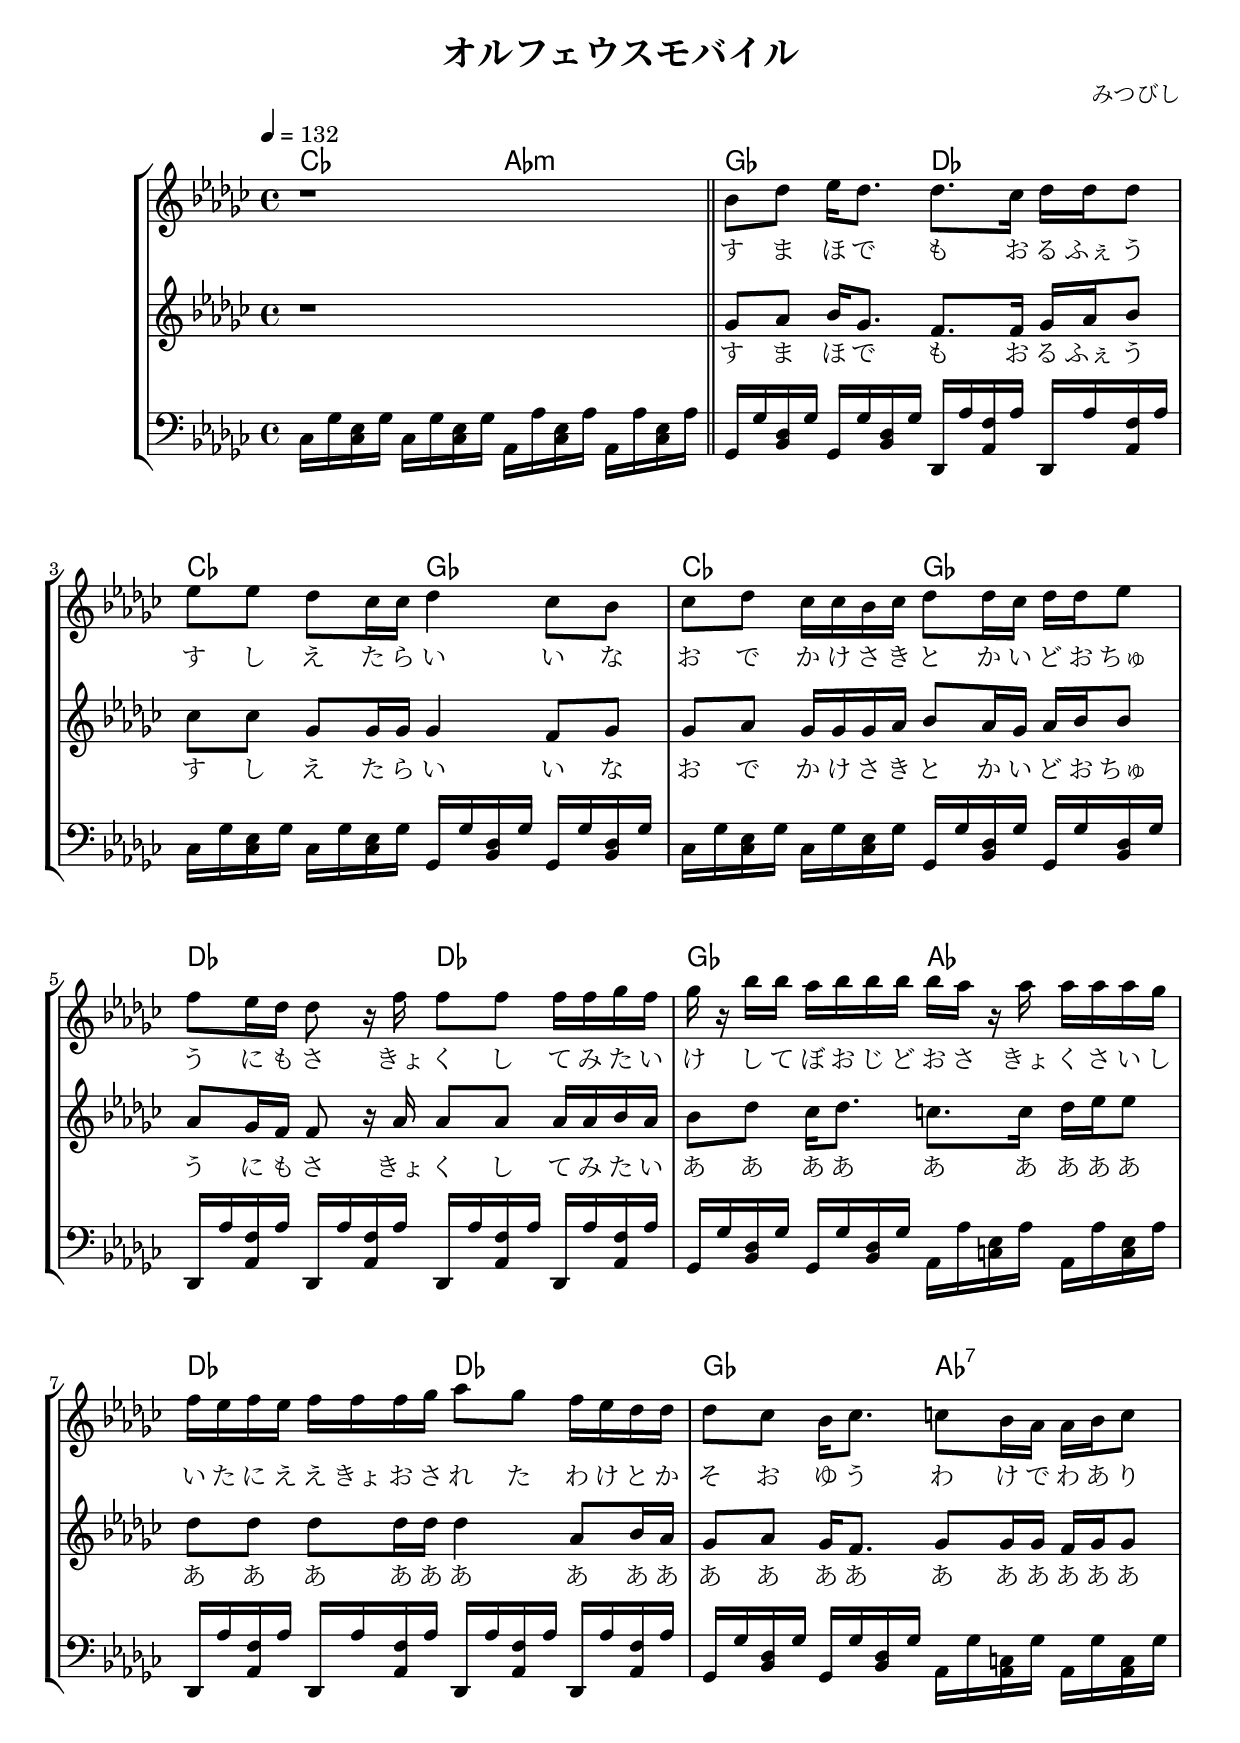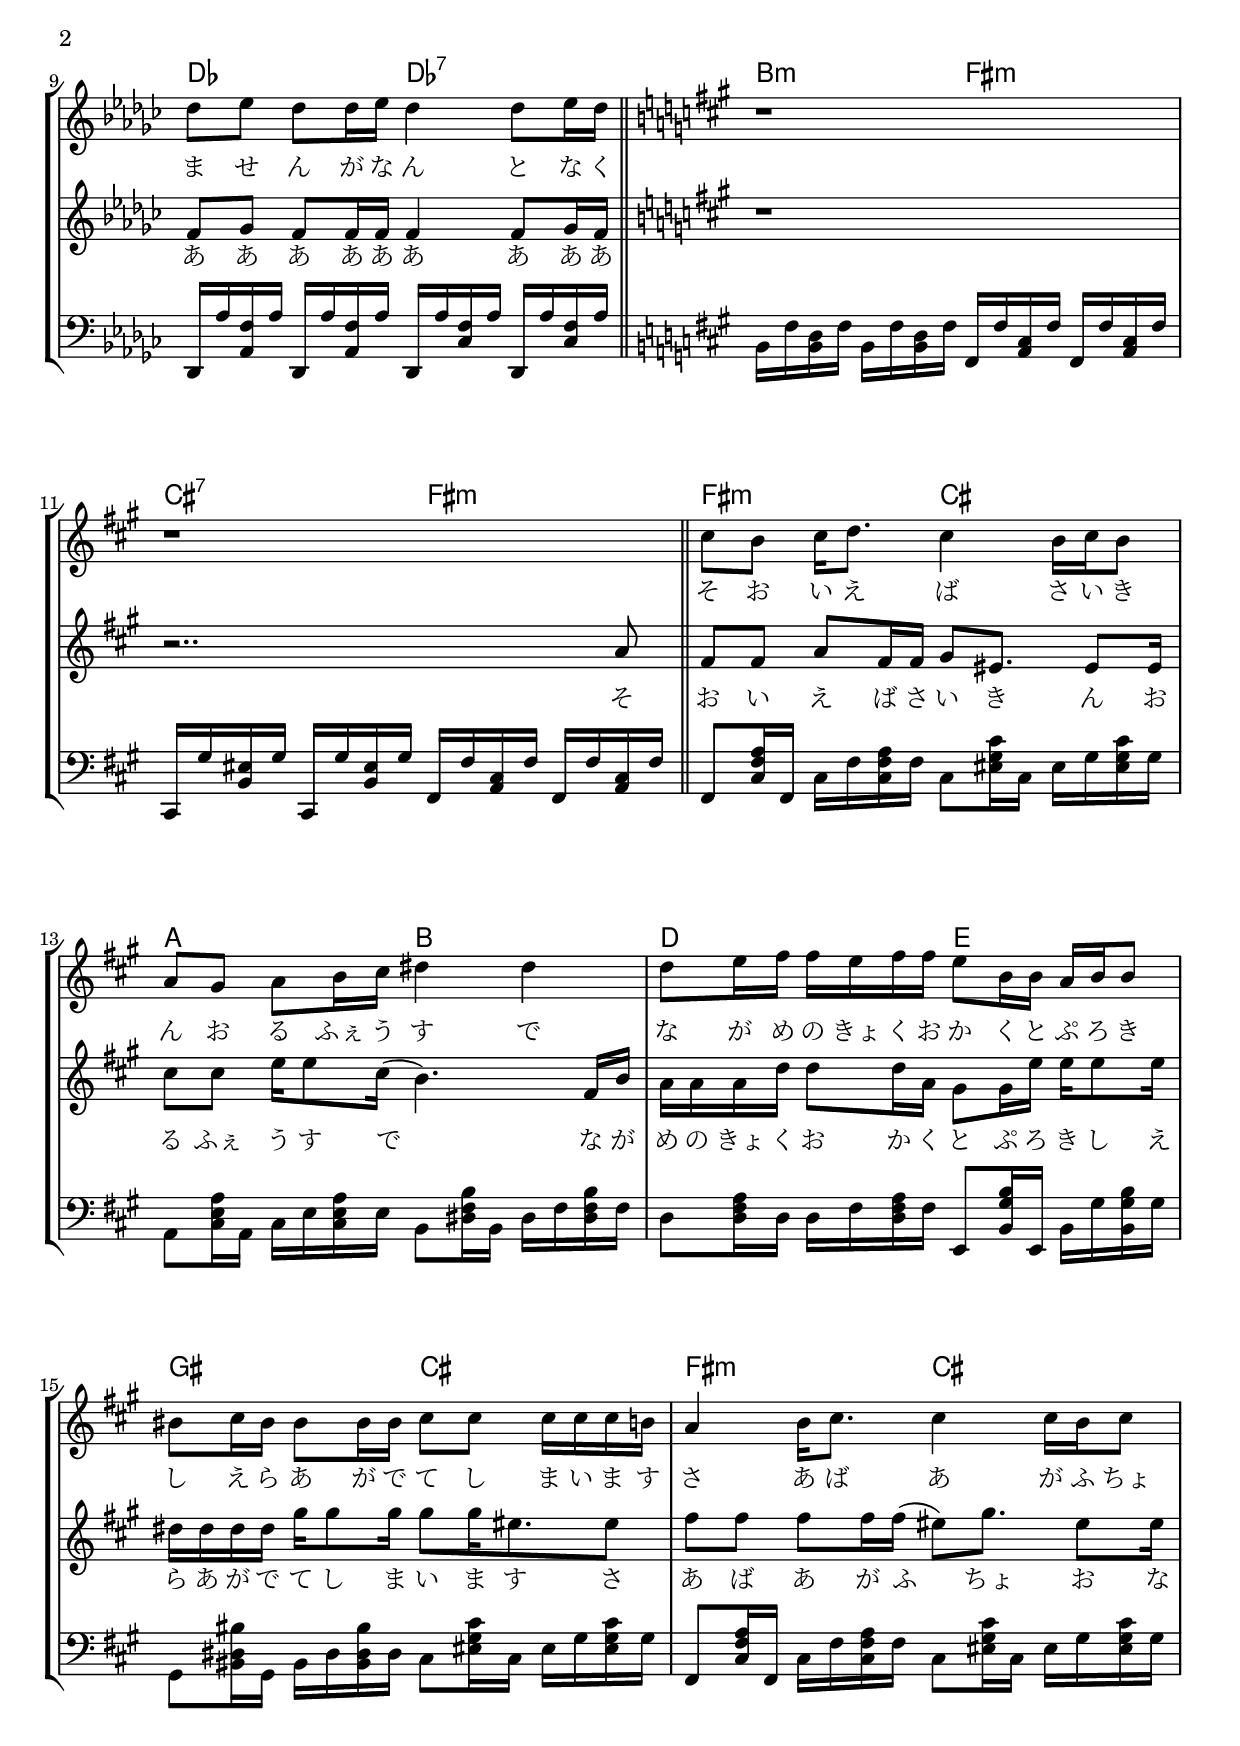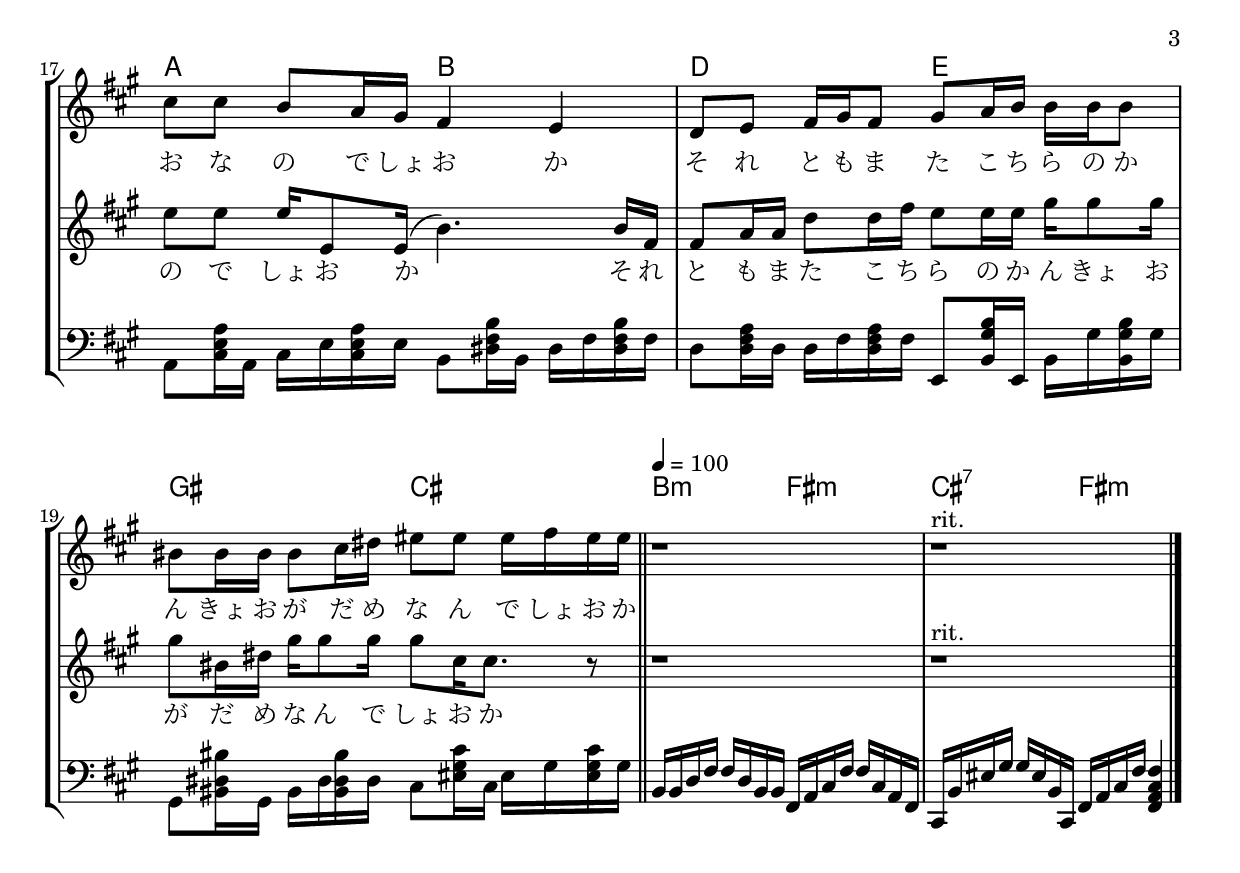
\version "2.12.1"

\header {
	title = \markup {オルフェウスモバイル}
	composer = \markup \center-column {みつびし}
}

harmony = \chordmode {
	ces2 as:m 

	ges des ces ges ces ges des des ges as des des ges as:7 des des:7 

	b:m fis:m cis:7 fis:m 

	fis:m cis a b d e gis cis fis:m cis a b d e gis cis 

	b:m fis:m cis:7 fis:m 
}

melody = {
	\key ges \major
	\tempo 4 = 132
	r1   
	\set Staff.midiInstrument = #"mmi0.38"
	bes'8  des''8  es''16  des''8.  des''8.  ces''16  des''16  des''16  des''8 
	es''8  es''8  des''8  ces''16  ces''16  des''4  ces''8  bes'8 
	ces''8  des''8  ces''16  ces''16  bes'16  ces''16  des''8  des''16  ces''16  des''16  des''16  es''8 
	f''8  es''16  des''16  des''8  r16  f''16  f''8  f''8  f''16  f''16  ges''16  f''16 
	ges''16  r16  bes''16  bes''16  as''16  bes''16  bes''16  bes''16  bes''16  as''16  r16  as''16  as''16  as''16  as''16  ges''16 
	f''16  es''16  f''16  es''16  f''16  f''16  f''16  ges''16  as''8  ges''8  f''16  es''16  des''16  des''16 
	des''8  ces''8  bes'16  ces''8.  c''8  bes'16  as'16  as'16  bes'16  c''8 
	des''8  es''8  des''8  des''16  es''16  des''4  des''8  es''16  des''16
	\key a \major
	r1 | r1   
	\set Staff.midiInstrument = #"fss0.5"
	 cis''8  b'8  cis''16  d''8.  cis''4  b'16  cis''16  b'8 
	a'8  gis'8  a'8  b'16  cis''16  dis''4  dis''4 
	d''8  e''16  fis''16  fis''16  e''16  fis''16  fis''16  e''8  b'16  b'16  a'16  b'16  b'8 
	bis'8  cis''16  bis'16  bis'8  bis'16  bis'16  cis''8  cis''8  cis''16  cis''16  cis''16  b'16 
	a'4  b'16  cis''8.  cis''4  cis''16  b'16  cis''8 
	cis''8  cis''8  b'8  a'16  gis'16  fis'4  e'4 
	d'8  e'8  fis'16  gis'16  fis'8  gis'8  a'16  b'16  b'16  b'16  b'8 
	bis'8  bis'16  bis'16  bis'8  cis''16  dis''16  eis''8  eis''8  eis''16  fis''16  eis''16  eis''16
	\tempo 4 = 100
	r1 | r1^"rit." \bar "|."
}

words = \lyricmode {
	
	す  ま  ほ  で  も  お  る  ふぇ  う  す  し  え  た  ら  い  い  な  お  で  か  け  さ  き  と  か  い  ど  お  ちゅ  う  に  も  さ  きょ  く  し  て  み  た  い  け  し  て  ぼ  お  じ  ど  お  さ  きょ  く  さ  い  し  い  た  に  え  え  きょ  お  さ  れ  た  わ  け  と  か  そ  お  ゆ  う  わ  け  で  わ  あ  り  ま  せ  ん  が  な  ん  と  な  く  
	
	そ  お  い  え  ば  さ  い  き  ん  お  る  ふぇ  う  す  で  な  が  め  の  きょ  く  お  か  く  と  ぷ  ろ  き  し  え  ら  あ  が  で  て  し  ま  い  ま  す  さ  あ  ば  あ  が  ふ  ちょ  お  な  の  で  しょ  お  か  そ  れ  と  も  ま  た  こ  ち  ら  の  か  ん  きょ  お  が  だ  め  な  ん  で  しょ  お  か  
	
}

secondmelody = {
	\key ges \major
	\tempo 4 = 132
	r1   
	\set Staff.midiInstrument = #"mmi0.42"
	ges'8  as'8  bes'16  ges'8.  f'8.  f'16  ges'16  as'16  bes'8 
	ces''8  ces''8  ges'8  ges'16  ges'16  ges'4  f'8  ges'8 
	ges'8  as'8  ges'16  ges'16  ges'16  as'16  bes'8  as'16  ges'16  as'16  bes'16  bes'8 
	as'8  ges'16  f'16  f'8  r16  as'16  as'8  as'8  as'16  as'16  bes'16  as'16 
	bes'8  des''8  ces''16  des''8.  c''8.  c''16  des''16  es''16  es''8 
	des''8  des''8  des''8  des''16  des''16  des''4  as'8  bes'16  as'16 
	ges'8  as'8  ges'16  f'8.  ges'8  ges'16  ges'16  f'16  ges'16  ges'8 
	f'8  ges'8  f'8  f'16  f'16  f'4  f'8  ges'16  f'16
	\key a \major
	r1 | r2.. 
	\set Staff.midiInstrument = #"Accordion"
	a'8 
	fis'8  fis'8  a'8  fis'16  fis'16  gis'8  eis'8.  eis'8  eis'16 
	cis''8  cis''8  e''16  e''8  cis''16  (b'4.)  fis'16  b'16 
	a'16  a'16  a'16  d''16  d''8  d''16  a'16  gis'8  gis'16  e''16  e''16  e''8  e''16 
	dis''16  dis''16  dis''16  dis''16  gis''16  gis''8  gis''16  gis''8  gis''16  eis''8.  eis''8 
	fis''8  fis''8  fis''8  fis''16  fis''16  (eis''8)  gis''8.  eis''8  eis''16 
	e''8  e''8  e''16  e'8  e'16  (b'4.)  b'16  fis'16 
	fis'8  a'16  a'16  d''8  d''16  fis''16  e''8  e''16  e''16  gis''16  gis''8  gis''16 
	gis''8  bis'16  dis''16  gis''16  gis''8  gis''16  gis''8  cis''16  cis''8.  	r8 	\tempo 4 = 100
	r1 | r1^"rit." \bar "|."
}

secondwords = \lyricmode {
	
	す  ま  ほ  で  も  お  る  ふぇ  う  す  し  え  た  ら  い  い  な  お  で  か  け  さ  き  と  か  い  ど  お  ちゅ  う  に  も  さ  きょ  く  し  て  み  た  い  あ  あ  あ  あ  あ  あ  あ  あ  あ  あ  あ  あ  あ  あ  あ  あ  あ  あ  あ  あ  あ  あ  あ  あ  あ  あ  あ  あ  あ  あ  あ  あ  あ  あ  あ  あ  あ  
	
	そ  お  い  え  ば  さ  い  き  ん  お  る  ふぇ  う  す  で  な  が  め  の  きょ  く  お  か  く  と  ぷ  ろ  き  し  え  ら  あ  が  で  て  し  ま  い  ま  す  さ  あ  ば  あ  が  ふ  ちょ  お  な  の  で  しょ  お  か  そ  れ  と  も  ま  た  こ  ち  ら  の  か  ん  きょ  お  が  だ  め  な  ん  で  しょ  お  か  
	
}

tempochange = {
	\tempo 4 = 132
	r1 \bar "||"
	\tempo 4 = 132
	r1 | r1 | r1 | r1 | r1 | r1 | r1 | r1 \bar "||"
	\tempo 4 = 132
	r1 | r1 \bar "||"
	\tempo 4 = 132
	r1 | r1 | r1 | r1 | r1 | r1 | r1 | r1 \bar "||"
	\tempo 4 = 100
	r1 | \tempo 4 = 75 r2 \tempo 4 = 66 r2 \bar "|."
}

mainacc = {
	\clef bass
	\set Staff.midiInstrument = #"Sitar"
	\key ges \major
	\tempo 4 = 132
	ces16 ges <ces es> ges ces ges <ces es> ges
	as,16 as <ces es> as as, as <ces es> as
	\bar "||"

	\set Staff.midiInstrument = #"Sitar"
	ges,16 ges <bes, des> ges ges, ges <bes, des> ges
	des,16 as <as, f> as des, as <as, f> as
	ces16 ges <ces es> ges ces ges <ces es> ges
	ges,16 ges <bes, des> ges ges, ges <bes, des> ges
	ces16 ges <ces es> ges ces ges <ces es> ges
	ges,16 ges <bes, des> ges ges, ges <bes, des> ges
	des,16 as <as, f> as des, as <as, f> as
	des,16 as <as, f> as des, as <as, f> as
	ges,16 ges <bes, des> ges ges, ges <bes, des> ges
	as,16 as <c es> as as, as <c es> as
	des,16 as <as, f> as des, as <as, f> as
	des,16 as <as, f> as des, as <as, f> as
	ges,16 ges <bes, des> ges ges, ges <bes, des> ges
	as,16 ges <as, c> ges as, ges <as, c> ges
	des,16 as <as, f> as des, as <as, f> as
	des,16 as <ces f> as des, as <ces f> as
	\bar "||"

	\set Staff.midiInstrument = #"Acoustic Guitar (steel)"
	\key a \major
	b,16 fis <b, d> fis b, fis <b, d> fis
	fis,16 fis <a, cis> fis fis, fis <a, cis> fis
	cis,16 gis <b, eis> gis cis, gis <b, eis> gis
	fis,16 fis <a, cis> fis fis, fis <a, cis> fis
	\bar "||"

	\set Staff.midiInstrument = #"Concertina"
	fis,8 <cis fis a>16 fis,16   cis16 fis16 <cis fis a>16 fis16
	cis8 <eis gis cis'>16 cis16   eis16 gis16 <eis gis cis'>16 gis16
	a,8 <cis e a>16 a,16   cis16 e16 <cis e a>16 e16
	b,8 <dis fis b>16 b,16   dis16 fis16 <dis fis b>16 fis16
	d8 <d fis a>16 d16   d16 fis16 <d fis a>16 fis16
	e,8 <b, gis b>16 e,16   b,16 gis16 <b, gis b>16 gis16
	gis,8 <bis, dis bis>16 gis,16   bis,16 dis16 <bis, dis bis>16 dis16
	cis8 <eis gis cis'>16 cis16   eis16 gis16 <eis gis cis'>16 gis16
	fis,8 <cis fis a>16 fis,16   cis16 fis16 <cis fis a>16 fis16
	cis8 <eis gis cis'>16 cis16   eis16 gis16 <eis gis cis'>16 gis16
	a,8 <cis e a>16 a,16   cis16 e16 <cis e a>16 e16
	b,8 <dis fis b>16 b,16   dis16 fis16 <dis fis b>16 fis16
	d8 <d fis a>16 d16   d16 fis16 <d fis a>16 fis16
	e,8 <b, gis b>16 e,16   b,16 gis16 <b, gis b>16 gis16
	gis,8 <bis, dis bis>16 gis,16   bis,16 dis16 <bis, dis bis>16 dis16
	cis8 <eis gis cis'>16 cis16   eis16 gis16 <eis gis cis'>16 gis16
	\bar "||"

	\set Staff.midiInstrument = #"Concertina"
	\tempo 4 = 100
	b,16 b, d fis fis d b, b,
	fis,16 a, cis fis fis cis a, fis,
	cis,16 b, eis gis gis eis b, cis,
	fis,16 a, cis fis <fis, a, cis fis>4
	\bar "|."
}

subacc = {
	\clef bass
	\set Staff.midiInstrument = #"Melodic Tom"
	\key ges \major
	\tempo 4 = 132
	r8 ces8 <ces es ges>4
	as,64~ <as,~ ces~> <as,~ ces~ es~> <as, ces es as>~ <as, ces es as>4..
	\bar "||"

	\set Staff.midiInstrument = #"Acoustic grand"
	r8 ges,8 <bes, des ges>4
	des,64~ <des,~ as,~> <des,~ as,~ f~> <des, as, f as>~ <des, as, f as>4..
	r8 ces8 <ces es ges>4
	ges,64~ <ges,~ bes,~> <ges,~ bes,~ des~> <ges, bes, des ges>~ <ges, bes, des ges>4..
	r8 ces8 <ces es ges>4
	ges,64~ <ges,~ bes,~> <ges,~ bes,~ des~> <ges, bes, des ges>~ <ges, bes, des ges>4..
	r8 des,8 <as, f as>4
	des,64~ <des,~ as,~> <des,~ as,~ f~> <des, as, f as>~ <des, as, f as>4..
	r8 ges,8 <bes, des ges>4
	as,64~ <as,~ c~> <as,~ c~ es~> <as, c es as>~ <as, c es as>4..
	r8 des,8 <as, f as>4
	des,64~ <des,~ as,~> <des,~ as,~ f~> <des, as, f as>~ <des, as, f as>4..
	r8 ges,8 <bes, des ges>4
	as,64~ <as,~ as,~> <as,~ as,~ c~> <as, as, c ges>~ <as, as, c ges>4..
	r8 des,8 <as, f as>4
	des,64~ <des,~ ces~> <des,~ ces~ f~> <des, ces f as>~ <des, ces f as>4..
	\bar "||"

	\set Staff.midiInstrument = #"Concertina"
	\key a \major
	<b, b, d fis>4 <b, b, d fis>4
	<fis, a, cis fis>4 <fis, a, cis fis>4
	<cis, b, eis gis>4 <cis, b, eis gis>4
	<fis, a, cis fis>4 <fis, a, cis fis>4
	\bar "||"

	\set Staff.midiInstrument = #"Acoustic Guitar (steel)"
	fis,8 <cis fis a> fis, <cis fis a>16 <cis fis a>
	cis8 <eis gis cis'> cis <eis gis cis'>16 <eis gis cis'>
	a,8 <cis e a> a, <cis e a>16 <cis e a>
	b,8 <dis fis b> b, <dis fis b>16 <dis fis b>
	d8 <d fis a> d <d fis a>16 <d fis a>
	e,8 <b, gis b> e, <b, gis b>16 <b, gis b>
	gis,8 <bis, dis bis> gis, <bis, dis bis>16 <bis, dis bis>
	cis8 <eis gis cis'> cis <eis gis cis'>16 <eis gis cis'>
	fis,8 <cis fis a> fis, <cis fis a>16 <cis fis a>
	cis8 <eis gis cis'> cis <eis gis cis'>16 <eis gis cis'>
	a,8 <cis e a> a, <cis e a>16 <cis e a>
	b,8 <dis fis b> b, <dis fis b>16 <dis fis b>
	d8 <d fis a> d <d fis a>16 <d fis a>
	e,8 <b, gis b> e, <b, gis b>16 <b, gis b>
	gis,8 <bis, dis bis> gis, <bis, dis bis>16 <bis, dis bis>
	cis8 <eis gis cis'> cis <eis gis cis'>16 <eis gis cis'>
	\bar "||"

	\set Staff.midiInstrument = #"Acoustic Guitar (steel)"
	\tempo 4 = 100
	b,8 <b, d fis>16 <b, d fis>16   b,16 <b, d fis>16 <b, d fis>16 b,16
	fis,8 <a, cis fis>16 <a, cis fis>16   fis,16 <a, cis fis>16 <a, cis fis>16 fis,16
	cis,8 <b, eis gis>16 <b, eis gis>16   cis,16 <b, eis gis>16 <b, eis gis>16 cis,16
	fis,8 <a, cis fis>16 <a, cis fis>16 <fis, a, cis fis>4
	\bar "|."
}

percA = {
	\drummode {
	hh4 hh4 hh2  \bar "||"
	r4 hh8. hh4 r16 hh4  |hh4 hh8 hh4. hh4  |hh4 hh8. hh4 r16 hh4  |hh4 hh8 hh4. hh4  |r4 hh8. hh4 r16 hh4  |hh4 hh8 hh4. hh4  |hh4 hh8. hh4 r16 hh4  |hh4 hh8 hh4. hh4  \bar "||"
	r1 |r1 \bar "||"
	bd2 r8 bd4 bd8  |bd4. bd8 bd2  |bd2 r8 bd4 bd8  |bd4. bd8 bd2  |bd2 r8 bd4 bd8  |bd4. bd8 bd2  |bd2 r8 bd4 bd8  |bd4. bd8 bd2  \bar "||"
	cymc1  |r1  \bar "|."
	}
}

percB = {
	\drummode {
	r4 sn4 r16 sn16 sn16 sn16 sn16 sn16 sn16 sn16  \bar "||"
	r8 hhp4 hhp4 hhp4 hhp8  |r8 hhp2 hhp4 hhp8  |r8 hhp4 hhp4 hhp4 hhp8  |r8 hhp2 hhp4 hhp8  |r8 hhp4 hhp4 hhp4 hhp8  |r8 hhp2 hhp4 hhp8  |r8 hhp4 hhp4 hhp4 hhp8  |r8 hhp2 hhp4.  \bar "||"
	r1 |r1 \bar "||"
	r4. ss4. ss4  |r4 ss4. ss4.  |r4. ss4. ss4  |r4 ss4. ss4.  |r4. ss4. ss4  |r4 ss4. ss4.  |r4. ss4. ss4  |r4 ss4. ss4.  \bar "||"
	r8 hho8 hho8 hho8 hho8 hho8 hho8 hho8  |hho8 hho8 hho8 hho8 hho8 hho8 hho8 hho8  \bar "|."
	}
}

percC = {
	\drummode {
	bd8 bd8 bd8 bd8 bd8 bd8 bd8 bd8  \bar "||"
	r4 sn2 sn8. sn16  |r4 sn2 sn8. sn16  |r4 sn2 sn8. sn16  |r4 sn2 sn8. sn16  |r4 sn2 sn8. sn16  |r4 sn2 sn8. sn16  |r4 sn2 sn8. sn16  |r4 sn2 sn8 sn16 sn16  \bar "||"
	r1 |r1 \bar "||"
	cymr8 cymr8 cymr8 cymr8 cymr8 cymr8 cymr8 cymr8  |cymr8 cymr8 cymr8 cymr8 cymr8 cymr8 cymr8 cymr8  |cymr8 cymr8 cymr8 cymr8 cymr8 cymr8 cymr8 cymr8  |cymr8 cymr8 cymr8 cymr8 cymr4. cymr8  |cymr8 cymr8 cymr8 cymr8 cymr8 cymr8 cymr8 cymr8  |cymr8 cymr8 cymr8 cymr8 cymr8 cymr8 cymr8 cymr8  |cymr8 cymr8 cymr8 cymr8 cymr8 cymr8 cymr8 cymr8  |cymr8 cymr8 cymr8 cymr8 cymr4. cymr8  \bar "||"
	r1  |r1  \bar "|."
	}
}

percD = {
	\drummode {
	r8 hho4 hho2 r8  \bar "||"
	bd4. r16 bd8. bd4 bd8  |bd8 bd4 r16 bd8. bd4 bd8  |bd4. r16 bd8. bd4 bd8  |bd8 bd4 r16 bd8. bd4 bd8  |bd4. r16 bd8. bd4 bd8  |bd8 bd4 r16 bd8. bd4 bd8  |bd4. r16 bd8. bd4 bd8  |bd8 bd4 r16 bd8. bd4 bd8  \bar "||"
	r1 |r1 \bar "||"
	r1 |r1 |r1 |r2. toml4  |r1 |r1 |r1 |r2. toml4  \bar "||"
	r8 sn4 sn4 sn4 sn8  |r8 sn4 sn4 sn4 sn8  \bar "|."
	}
}

percE = {
	\drummode {
	cymc4 cymc4 cymc4 cymc4  \bar "||"
	r1  |r4. r16 hho2 r16  |r1  |r4. r16 hho2 r16  |r1  |r4. r16 hho2 r16  |r1  |r4. r16 hho2 r16  \bar "||"
	r1 |r1 \bar "||"
	r1 |r1 |r1 |r2 r8 tommh4.  |r1 |r1 |r1 |r2 r8 tommh4.  \bar "||"
	bd4 bd16 bd8. bd8. bd8 bd8.  |bd4 bd16 bd8. bd16 bd8 bd8 bd8.  \bar "|."
	}
}

percF = {
	\drummode {
	r8 tommh2 tommh8. tommh16 tommh8  \bar "||"
	cymc1  |r1 |r1 |r1 |cymc1  |r1 |r1 |r1 \bar "||"
	r1 | r1 \bar "||"
	r1 | r1 | r1 | r1 | r1 | r1 | r1 | r1 \bar "||"
	r1 | r1 \bar "|."
	}
}

percG = {
	\drummode {
	r4. toml16 toml2 toml16  \bar "||"
	r1 | r1 | r1 | r1 | r1 | r1 | r1 | r1 \bar "||"
	r1 | r1 \bar "||"
	r1 | r1 | r1 | r1 | r1 | r1 | r1 | r1 \bar "||"
	r1 | r1 \bar "|."
	}
}

\score {
	<<
		\new StaffGroup <<
			\new ChordNames {\harmony}
			\new Voice = "melody" {\melody}
			\new Lyrics \lyricsto "melody" \words
			\new Voice = "secondmelody" {\secondmelody}
			\new Lyrics \lyricsto "secondmelody" \secondwords
			\new Staff = "mainacc" {\mainacc}
		>>
	>>
	\layout { }
}
